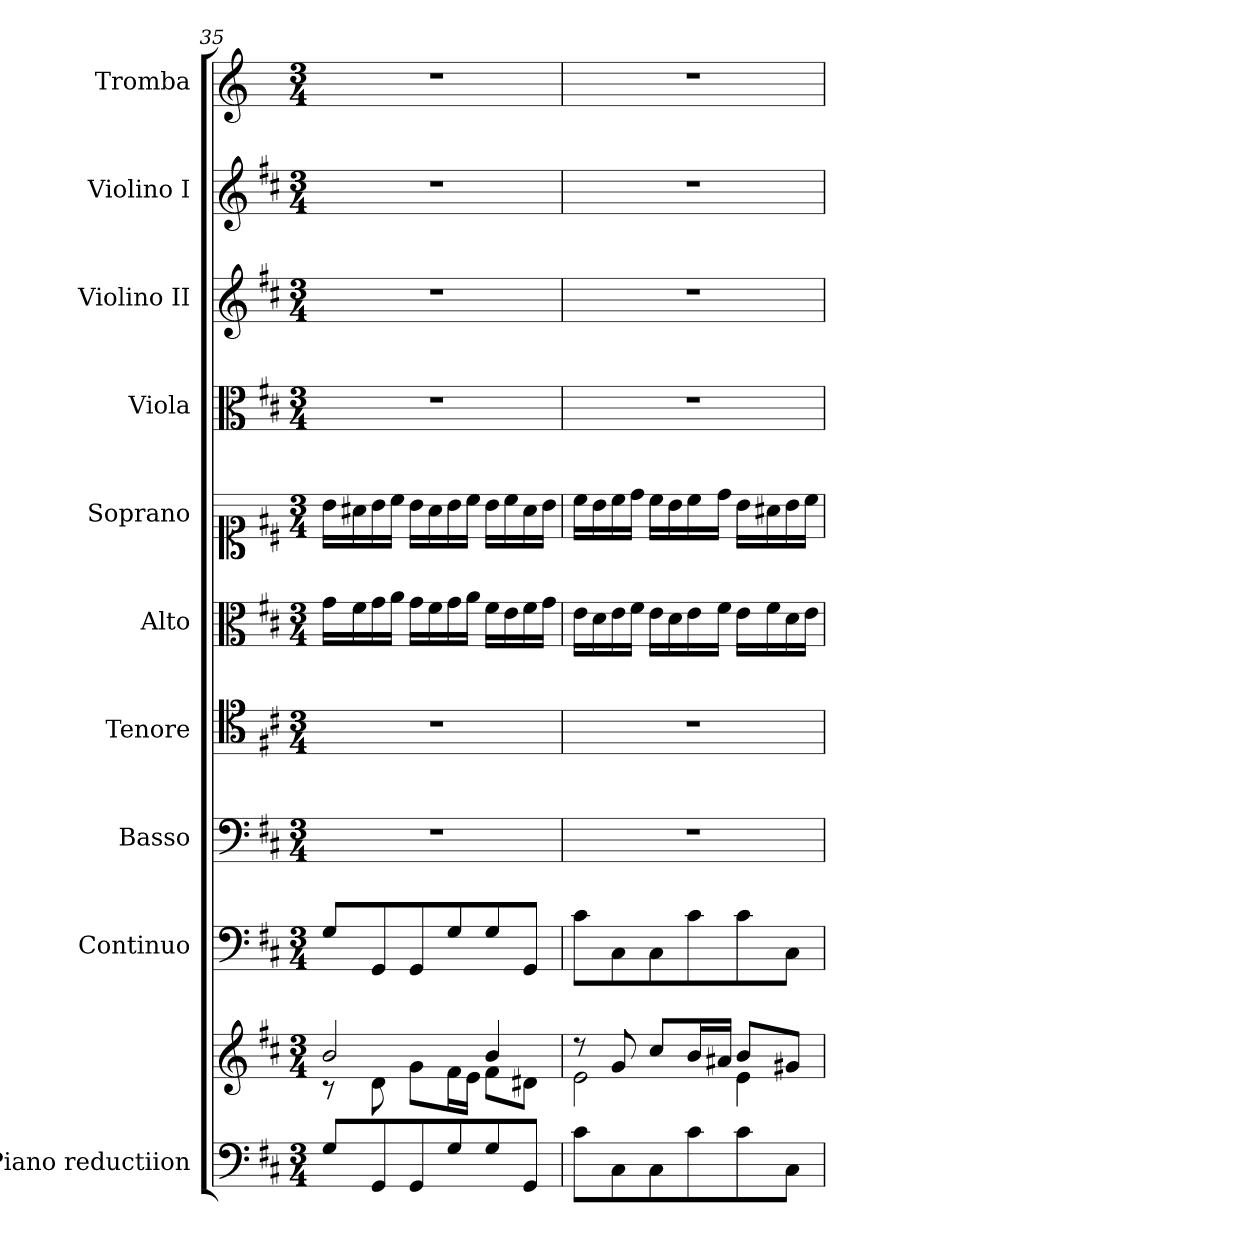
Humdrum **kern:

**kern	**kern	**kern	**kern	**kern	**kern	**kern	**kern	**kern	**kern	**kern
*part10	*part10	*part9	*part8	*part7	*part6	*part5	*part4	*part3	*part2	*part1
*staff11	*staff10	*staff9	*staff8	*staff7	*staff6	*staff5	*staff4	*staff3	*staff2	*staff1
*I"Piano reductiion	*	*I"Continuo	*I"Basso	*I"Tenore	*I"Alto	*I"Soprano	*I"Viola	*I"Violino II	*I"Violino I	*I"Tromba
*I'Pno	*	*	*	*	*	*	*I'Vla	*I'Vln	*I'Vln	*
*clefF4	*clefG2	*clefF4	*clefF4	*clefC4	*clefC3	*clefC1	*clefC3	*clefG2	*clefG2	*clefG2
*	*	*	*	*	*	*	*	*	*	*ITrd-1c-2
*k[f#c#]	*k[f#c#]	*k[f#c#]	*k[f#c#]	*k[f#c#]	*k[f#c#]	*k[f#c#]	*k[f#c#]	*k[f#c#]	*k[f#c#]	*k[f#c#]
*M3/4	*M3/4	*M3/4	*M3/4	*M3/4	*M3/4	*M3/4	*M3/4	*M3/4	*M3/4	*M3/4
=35	=35	=35	=35	=35	=35	=35	=35	=35	=35	=35
*	*^	*	*	*	*	*	*	*	*	*
8G/L	2b/	8r	8G/L	2.r	2.r	16g\LL	16b\LL	2.r	2.r	2.r	2.r
.	.	.	.	.	.	16f#\	16a#X\	.	.	.	.
8GG/	.	8d\	8GG/	.	.	16g\	16b\	.	.	.	.
.	.	.	.	.	.	16a\JJ	16cc#\JJ	.	.	.	.
8GG/	.	8g\L	8GG/	.	.	16g\LL	16b\LL	.	.	.	.
.	.	.	.	.	.	16f#\	16a#\	.	.	.	.
8G/	.	16f#\L	8G/	.	.	16g\	16b\	.	.	.	.
.	.	16e\JJ	.	.	.	16a\JJ	16cc#\JJ	.	.	.	.
8G/	4b/	8f#\L	8G/	.	.	16f#\LL	16b\LL	.	.	.	.
.	.	.	.	.	.	16e\	16cc#\	.	.	.	.
8GG/J	.	8d#X\J	8GG/J	.	.	16f#\	16a#\	.	.	.	.
.	.	.	.	.	.	16g\JJ	16b\JJ	.	.	.	.
=36	=36	=36	=36	=36	=36	=36	=36	=36	=36	=36	=36
8c#\L	8r	2e\	8c#\L	2.r	2.r	16e\LL	16cc#\LL	2.r	2.r	2.r	2.r
.	.	.	.	.	.	16d\	16b\	.	.	.	.
8C#\	8g/	.	8C#\	.	.	16e\	16cc#\	.	.	.	.
.	.	.	.	.	.	16f#\JJ	16dd\JJ	.	.	.	.
8C#\	8cc#/L	.	8C#\	.	.	16e\LL	16cc#\LL	.	.	.	.
.	.	.	.	.	.	16d\	16b\	.	.	.	.
8c#\	16b/L	.	8c#\	.	.	16e\	16cc#\	.	.	.	.
.	16a#X/JJ	.	.	.	.	16f#\JJ	16dd\JJ	.	.	.	.
8c#\	8b/L	4e\	8c#\	.	.	16e\LL	16b\LL	.	.	.	.
.	.	.	.	.	.	16f#\	16a#X\	.	.	.	.
8C#\J	8g#X/J	.	8C#\J	.	.	16d\	16b\	.	.	.	.
.	.	.	.	.	.	16e\JJ	16cc#\JJ	.	.	.	.
*	*v	*v	*	*	*	*	*	*	*	*	*
=	=	=	=	=	=	=	=	=	=	=
*-	*-	*-	*-	*-	*-	*-	*-	*-	*-	*-
